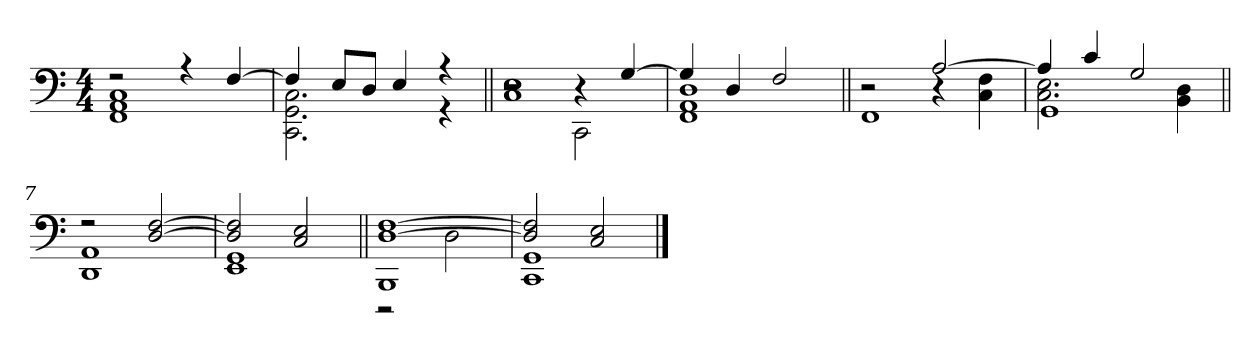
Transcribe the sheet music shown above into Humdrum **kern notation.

**kern
*part1
*staff1
*clefF4
*k[]
*M4/4
=1
*^
2r	1FF 1AA 1C
4r	.
[4F	.
=2	=2
4F]	2.CC 2.GG 2.C
8EL	.
8DJ	.
4E	.
4r	4r
=3||	=3||
*	*^
2r	1C 1E	2r
4r	.	2CC\
[4G	.	.
*	*v	*v
=4	=4
4G]	1FF 1AA 1D
4D	.
2F	.
=5||	=5||
*	*^
2r	2r	1FF
[2A	4r	.
.	4C 4F	.
=6	=6	=6
4A]	2.C 2.E	1GG
4c	.	.
2G	.	.
.	4BB 4D	.
*	*v	*v
=7||	=7||
2r	1DD 1AA
[2D [2F	.
=8	=8
2D] 2F]	1EE 1GG
2C 2E	.
=9||	=9||
1BBB [1D [1F	2r
.	2D
=10	=10
2D] 2F]	1CC 1GG
2C 2E	.
*v	*v
==
*-
